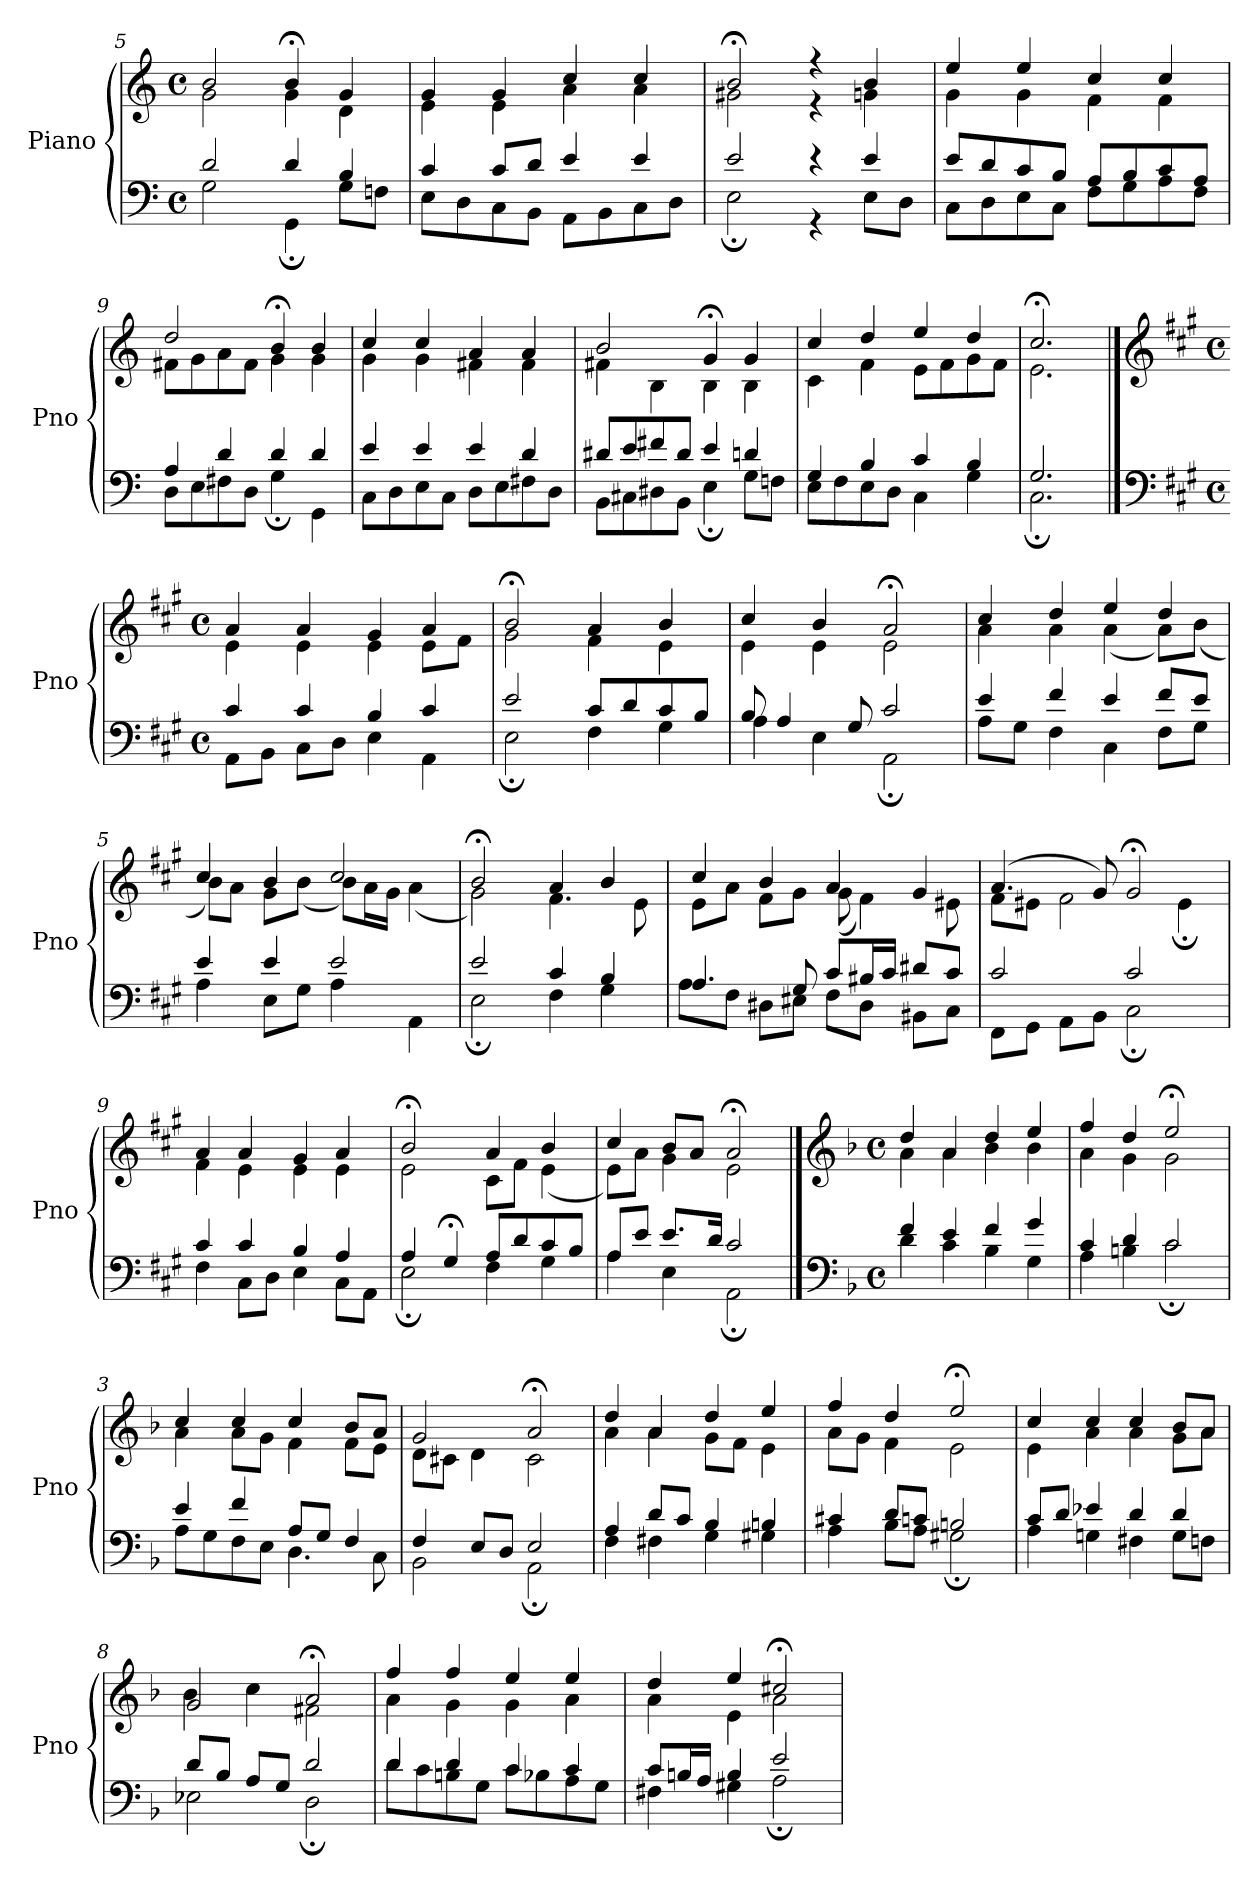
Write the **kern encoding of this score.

**kern	**kern
*part1	*part1
*staff2	*staff1
*I"Piano	*
*I'Pno	*
*clefF4	*clefG2
*k[]	*k[]
*M4/4	*M4/4
*met(c)	*met(c)
=5	=5
*^	*^
2d/	2G\	2b/	2g\
4d/	4GG;\	4b;</	4g\
4B/	8G\L	4g/	4d\
.	8Fn\J	.	.
=6	=6	=6	=6
4c/	8E\L	4g/	4e\
.	8D\	.	.
8c/L	8C\	4g/	4e\
8d/J	8BB\J	.	.
4e/	8AA\L	4cc/	4a\
.	8BB\	.	.
4e/	8C\	4cc/	4a\
.	8D\J	.	.
=7	=7	=7	=7
2e/	2E;\	2b;</	2g#X\
4r	4r	4r	4r
4e/	8E\L	4b/	4gn\
.	8D\J	.	.
=8	=8	=8	=8
8e/L	8C\L	4ee/	4g\
8d/	8D\	.	.
8c/	8E\	4ee/	4g\
8B/J	8C\J	.	.
8A/L	8F\L	4cc/	4f\
8B/	8G\	.	.
8c/	8A\	4cc/	4f\
8A/J	8F\J	.	.
=9	=9	=9	=9
4A/	8D\L	2dd/	8f#X\L
.	8E\	.	8g\
4d/	8F#X\	.	8a\
.	8D\J	.	8f#\J
4d/	4G;\	4b;</	4g\
4d/	4GG\	4b/	4g\
=10	=10	=10	=10
4e/	8C\L	4cc/	4g\
.	8D\	.	.
4e/	8E\	4cc/	4g\
.	8C\J	.	.
4e/	8D\L	4a/	4f#X\
.	8E\	.	.
4d/	8F#X\	4a/	4f#\
.	8D\J	.	.
=11	=11	=11	=11
8d#X/L	8BB\L	2b/	4f#X\
8e/	8C#X\	.	.
8f#X/	8D#X\	.	4B\
8d#/J	8BB\J	.	.
4e/	4E;\	4g;</	4B\
4dn/	8G\L	4g/	4B\
.	8Fn\J	.	.
=12	=12	=12	=12
4G/	8E\L	4cc/	4c\
.	8F\	.	.
4B/	8E\	4dd/	4f\
.	8D\J	.	.
4c/	4C\	4ee/	8e\L
.	.	.	8f\
4B/	4G\	4dd/	8g\
.	.	.	8f\J
=13	=13	=13	=13
2.G/	2.C;\	2.cc;</	2.e\
==1	==1	==1	==1
*clefF4	*	*clefG2	*
*k[f#c#g#]	*	*k[f#c#g#]	*
*M4/4	*	*M4/4	*
*met(c)	*	*met(c)	*
4c#/	8AA\L	4a/	4e\
.	8BB\J	.	.
4c#/	8C#\L	4a/	4e\
.	8D\J	.	.
4B/	4E\	4g#/	4e\
4c#/	4AA\	4a/	8e\L
.	.	.	8f#\J
=2	=2	=2	=2
2e/	2E;\	2b;</	2g#\
8c#/L	4F#\	4a/	4f#\
8d/	.	.	.
8c#/	4G#\	4b/	4e\
8B/J	.	.	.
=3	=3	=3	=3
8B/	4A\	4cc#/	4e\
4A/	.	.	.
.	4E\	4b/	4e\
8G#/	.	.	.
2c#/	2AA;\	2a;</	2e\
=4	=4	=4	=4
4e/	8A\L	4cc#/	4a\
.	8G#\J	.	.
4f#/	4F#\	4dd/	4a\
4e/	4C#\	4ee/	(<4a\
8f#/L	8F#\L	4dd/	8a\L)
8e/J	8G#\J	.	(<8b\J
=5	=5	=5	=5
4e/	4A\	4cc#/	8b\L)
.	.	.	8a\J
4e/	8E\L	4b/	8g#\L
.	8G#\J	.	(<8b\J
2e/	4A\	2cc#/	8b\L)
.	.	.	16a\L
.	.	.	16g#\JJ
.	4AA\	.	(<4a\
=6	=6	=6	=6
2e/	2E;\	2b;</	2g#\)
4c#/	4F#\	4a/	4.f#\
4B/	4G#\	4b/	.
.	.	.	8e\
=7	=7	=7	=7
4.A/	8A\L	4cc#/	8e\L
.	8F#\J	.	8a\J
.	8D#X\L	4b/	8f#\L
8G#/	8E#X\J	.	8g#\J
8c#/L	8F#\L	4a/	(<8g#\
16B#X/L	8D#\J	.	4f#\)
16c#/JJ	.	.	.
8d#X/L	8BB#X\L	4g#/	.
8c#/J	8C#\J	.	8e#X\
=8	=8	=8	=8
2c#/	8FF#\L	(>4.a/	8f#\L
.	8GG#\J	.	8e#X\J
.	8AA\L	.	2f#\
.	8BB\J	8g#/)	.
2c#/	2C#;\	2g#;</	.
.	.	.	4e#;\
=9	=9	=9	=9
4c#/	4F#\	4a/	4f#\
4c#/	8C#\L	4a/	4e\
.	8D\J	.	.
4B/	4E\	4g#/	4e\
4A/	8C#\L	4a/	4e\
.	8AA\J	.	.
=10	=10	=10	=10
4A/	2E;\	2b;</	2e\
4G#;</	.	.	.
8A/L	4F#\	4a/	8c#\L
8d/	.	.	8f#\J
8c#/	4G#\	4b/	(<4e\
8B/J	.	.	.
=11	=11	=11	=11
8A/L	4A\	4cc#/	8e\L)
8e/J	.	.	8a\J
8.e/L	4E\	8b/L	4g#\
.	.	8a/J	.
16d/Jk	.	.	.
2c#/	2AA;\	2a;</	2e\
==1	==1	==1	==1
*clefF4	*	*clefG2	*
*k[b-]	*	*k[b-]	*
*M4/4	*	*M4/4	*
*met(c)	*	*met(c)	*
4f/	4d\	4dd/	4a\
4e/	4c\	4a/	4a\
4f/	4B-\	4dd/	4b-\
4g/	4G\	4ee/	4b-\
=2	=2	=2	=2
4c/	4A\	4ff/	4a\
4d/	4Bn\	4dd/	4g\
2c/	2c;\	2ee;</	2g\
=3	=3	=3	=3
4e/	8A\L	4cc/	4a\
.	8G\	.	.
4f/	8F\	4cc/	8a\L
.	8E\J	.	8g\J
8A/L	4.D\	4cc/	4f\
8G/J	.	.	.
4F/	.	8b-/L	8f\L
.	8C\	8a/J	8e\J
=4	=4	=4	=4
4F/	2BB-\	2g/	8d\L
.	.	.	8c#X\J
8E/L	.	.	4d\
8D/J	.	.	.
2E/	2AA;\	2a;</	2c#\
=5	=5	=5	=5
4A/	4F\	4dd/	4a\
8d/L	4F#X\	4a/	4a\
8c/J	.	.	.
4B-/	4G\	4dd/	8g\L
.	.	.	8f\J
4Bn/	4G#X\	4ee/	4e\
=6	=6	=6	=6
4c#X/	4A\	4ff/	8a\L
.	.	.	8g\J
8d/L	8B-\L	4dd/	4f\
8cn/J	8A\J	.	.
2Bn/	2G#X;\	2ee;</	2e\
=7	=7	=7	=7
8c/L	4A\	4cc/	4e\
8d/J	.	.	.
4e-X/	4Gn\	4cc/	4a\
4d/	4F#X\	4cc/	4a\
4d/	8G\L	8b-/L	8g\L
.	8Fn\J	8a/J	8a\J
=8	=8	=8	=8
8d/L	2E-X\	2g/	4b-\
8B-/J	.	.	.
8A/L	.	.	4cc\
8G/J	.	.	.
2d/	2D;\	2a;</	2f#X\
=9	=9	=9	=9
4d/	8d\L	4ff/	4a\
.	8c\	.	.
4d/	8Bn\	4ff/	4g\
.	8G\J	.	.
4c/	8c\L	4ee/	4g\
.	8B-X\	.	.
4c/	8A\	4ee/	4a\
.	8G\J	.	.
=10	=10	=10	=10
8c/L	4F#X\	4dd/	4a\
16Bn/L	.	.	.
16A/JJ	.	.	.
4B/	4G#X\	4ee/	4e\
2e/	2A;\	2cc#X;</	2a\
*v	*v	*	*
*	*v	*v
=	=
*-	*-
